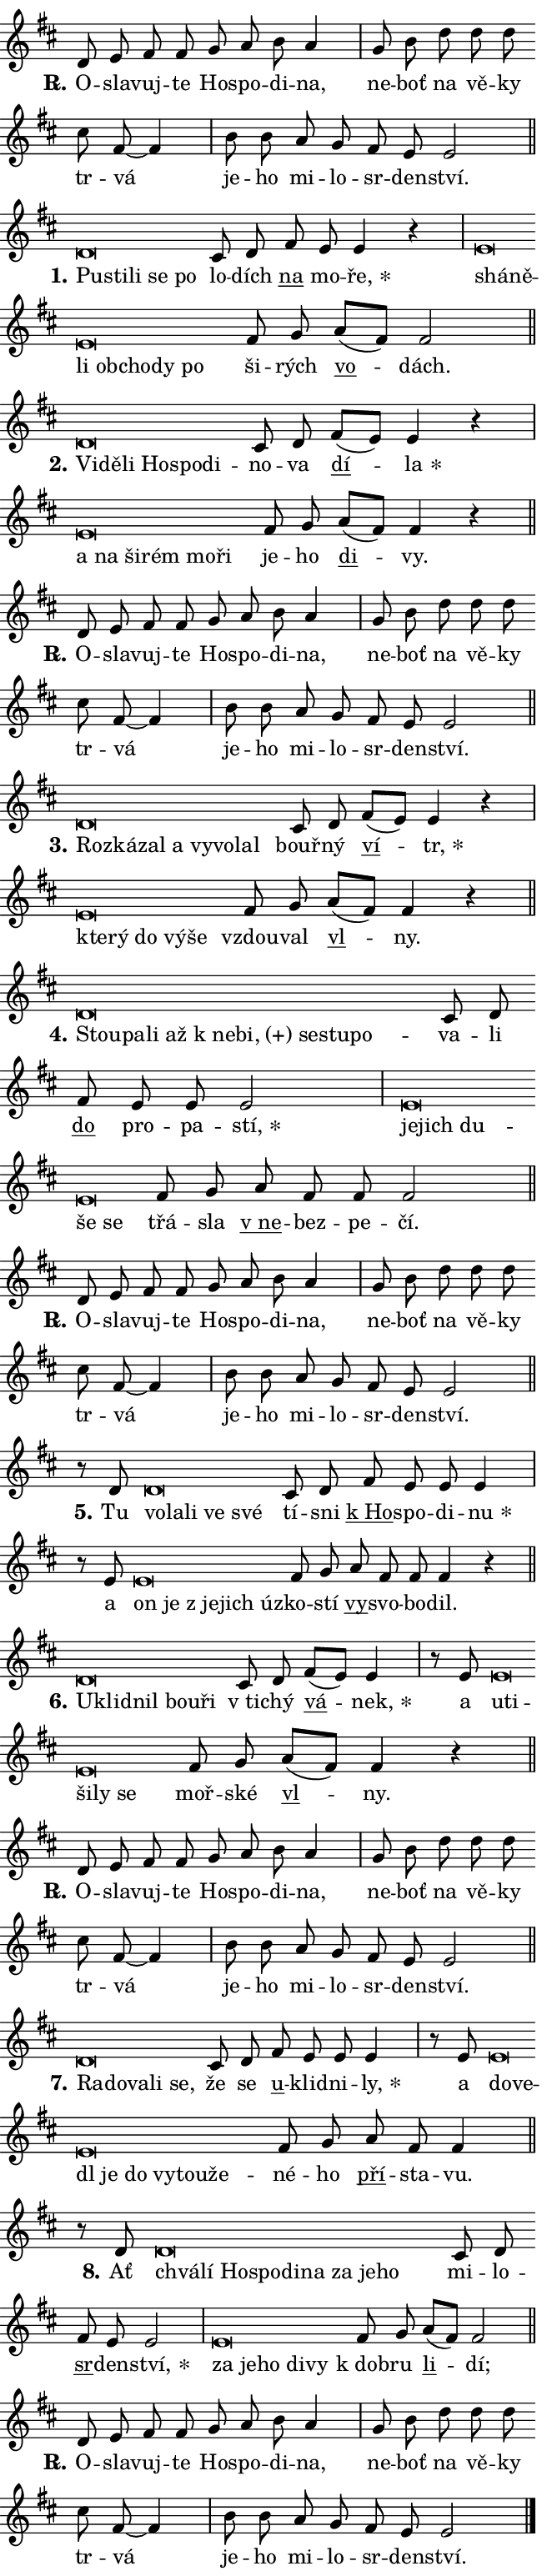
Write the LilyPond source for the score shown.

\version "2.24.0"
\header { tagline = "" }
\paper {
  indent = 0\cm
  top-margin = 0\cm
  right-margin = 0.13\cm % to fit lyric hyphens
  bottom-margin = 0\cm
  left-margin = 0\cm
  paper-width = 11\cm
  page-breaking = #ly:one-page-breaking
  system-system-spacing.basic-distance = #11
  score-system-spacing.basic-distance = #11
  ragged-last = ##f
}


%% Author: Thomas Morley
%% https://lists.gnu.org/archive/html/lilypond-user/2020-05/msg00002.html
#(define (line-position grob)
"Returns position of @var[grob} in current system:
   @code{'start}, if at first time-step
   @code{'end}, if at last time-step
   @code{'middle} otherwise
"
  (let* ((col (ly:item-get-column grob))
         (ln (ly:grob-object col 'left-neighbor))
         (rn (ly:grob-object col 'right-neighbor))
         (col-to-check-left (if (ly:grob? ln) ln col))
         (col-to-check-right (if (ly:grob? rn) rn col))
         (break-dir-left
           (and
             (ly:grob-property col-to-check-left 'non-musical #f)
             (ly:item-break-dir col-to-check-left)))
         (break-dir-right
           (and
             (ly:grob-property col-to-check-right 'non-musical #f)
             (ly:item-break-dir col-to-check-right))))
        (cond ((eqv? 1 break-dir-left) 'start)
              ((eqv? -1 break-dir-right) 'end)
              (else 'middle))))

#(define (tranparent-at-line-position vctor)
  (lambda (grob)
  "Relying on @code{line-position} select the relevant enry from @var{vctor}.
Used to determine transparency,"
    (case (line-position grob)
      ((end) (not (vector-ref vctor 0)))
      ((middle) (not (vector-ref vctor 1)))
      ((start) (not (vector-ref vctor 2))))))

noteHeadBreakVisibility =
#(define-music-function (break-visibility)(vector?)
"Makes @code{NoteHead}s transparent relying on @var{break-visibility}"
#{
  \override NoteHead.transparent =
    #(tranparent-at-line-position break-visibility)
#})

#(define delete-ledgers-for-transparent-note-heads
  (lambda (grob)
    "Reads whether a @code{NoteHead} is transparent.
If so this @code{NoteHead} is removed from @code{'note-heads} from
@var{grob}, which is supposed to be @code{LedgerLineSpanner}.
As a result ledgers are not printed for this @code{NoteHead}"
    (let* ((nhds-array (ly:grob-object grob 'note-heads))
           (nhds-list
             (if (ly:grob-array? nhds-array)
                 (ly:grob-array->list nhds-array)
                 '()))
           ;; Relies on the transparent-property being done before
           ;; Staff.LedgerLineSpanner.after-line-breaking is executed.
           ;; This is fragile ...
           (to-keep
             (remove
               (lambda (nhd)
                 (ly:grob-property nhd 'transparent #f))
               nhds-list)))
      ;; TODO find a better method to iterate over grob-arrays, similiar
      ;; to filter/remove etc for lists
      ;; For now rebuilt from scratch
      (set! (ly:grob-object grob 'note-heads)  '())
      (for-each
        (lambda (nhd)
          (ly:pointer-group-interface::add-grob grob 'note-heads nhd))
        to-keep))))

squashNotes = {
  \override NoteHead.X-extent = #'(-0.2 . 0.2)
  \override NoteHead.Y-extent = #'(-0.75 . 0)
  \override NoteHead.stencil =
    #(lambda (grob)
       (let ((pos (ly:grob-property grob 'staff-position)))
         (begin
           (if (< pos -7) (display "ERROR: Lower brevis then expected\n") (display ""))
           (if (<= pos -6) ly:text-interface::print ly:note-head::print))))
}
unSquashNotes = {
  \revert NoteHead.X-extent
  \revert NoteHead.Y-extent
  \revert NoteHead.stencil
}

hideNotes = \noteHeadBreakVisibility #begin-of-line-visible
unHideNotes = \noteHeadBreakVisibility #all-visible

% work-around for resetting accidentals
% https://lilypond.org/doc/v2.23/Documentation/notation/displaying-rhythms#unmetered-music
cadenzaMeasure = {
  \cadenzaOff
  \partial 1024 s1024
  \cadenzaOn
}

#(define-markup-command (accent layout props text) (markup?)
  "Underline accented syllable"
  (interpret-markup layout props
    #{\markup \override #'(offset . 4.3) \underline { #text }#}))

responsum = \markup \concat {
  "R" \hspace #-1.05 \path #0.1 #'((moveto 0 0.07) (lineto 0.9 0.8)) \hspace #0.05 "."
}

spaceSize = #0.6828661417322834 % exact space size for TeX Gyre Schola

\layout {
  \context {
    \Staff
    \remove "Time_signature_engraver"
    \override LedgerLineSpanner.after-line-breaking = #delete-ledgers-for-transparent-note-heads
  }
  \context {
    \Lyrics {
      \override LyricSpace.minimum-distance = \spaceSize
      \override LyricText.font-name = #"TeX Gyre Schola"
      \override LyricText.font-size = 1
      \override StanzaNumber.font-name = #"TeX Gyre Schola Bold"
      \override StanzaNumber.font-size = 1
    }
  }
  \context {
    \Score 
    \override NoteHead.text =
      #(lambda (grob) 
        (let ((pos (ly:grob-property grob 'staff-position)))
          #{\markup {
            \combine
              \halign #-0.55 \raise #(if (= pos -6) 0 0.5) \override #'(thickness . 2) \draw-line #'(3.2 . 0)
              \musicglyph "noteheads.sM1"
          }#}))
  }
}

% magnetic-lyrics.ily
%
%   written by
%     Jean Abou Samra <jean@abou-samra.fr>
%     Werner Lemberg <wl@gnu.org>
%
%   adapted by
%     Jiri Hon <jiri.hon@gmail.com>
%
% Version 2022-Apr-15

% https://www.mail-archive.com/lilypond-user@gnu.org/msg149350.html

#(define (Left_hyphen_pointer_engraver context)
   "Collect syllable-hyphen-syllable occurrences in lyrics and store
them in properties.  This engraver only looks to the left.  For
example, if the lyrics input is @code{foo -- bar}, it does the
following.

@itemize @bullet
@item
Set the @code{text} property of the @code{LyricHyphen} grob between
@q{foo} and @q{bar} to @code{foo}.

@item
Set the @code{left-hyphen} property of the @code{LyricText} grob with
text @q{foo} to the @code{LyricHyphen} grob between @q{foo} and
@q{bar}.
@end itemize

Use this auxiliary engraver in combination with the
@code{lyric-@/text::@/apply-@/magnetic-@/offset!} hook."
   (let ((hyphen #f)
         (text #f))
     (make-engraver
      (acknowledgers
       ((lyric-syllable-interface engraver grob source-engraver)
        (set! text grob)))
      (end-acknowledgers
       ((lyric-hyphen-interface engraver grob source-engraver)
        ;(when (not (grob::has-interface grob 'lyric-space-interface))
          (set! hyphen grob)));)
      ((stop-translation-timestep engraver)
       (when (and text hyphen)
         (ly:grob-set-object! text 'left-hyphen hyphen))
       (set! text #f)
       (set! hyphen #f)))))

#(define (lyric-text::apply-magnetic-offset! grob)
   "If the space between two syllables is less than the value in
property @code{LyricText@/.details@/.squash-threshold}, move the right
syllable to the left so that it gets concatenated with the left
syllable.

Use this function as a hook for
@code{LyricText@/.after-@/line-@/breaking} if the
@code{Left_@/hyphen_@/pointer_@/engraver} is active."
   (let ((hyphen (ly:grob-object grob 'left-hyphen #f)))
     (when hyphen
       (let ((left-text (ly:spanner-bound hyphen LEFT)))
         (when (grob::has-interface left-text 'lyric-syllable-interface)
           (let* ((common (ly:grob-common-refpoint grob left-text X))
                  (this-x-ext (ly:grob-extent grob common X))
                  (left-x-ext
                   (begin
                     ;; Trigger magnetism for left-text.
                     (ly:grob-property left-text 'after-line-breaking)
                     (ly:grob-extent left-text common X)))
                  ;; `delta` is the gap width between two syllables.
                  (delta (- (interval-start this-x-ext)
                            (interval-end left-x-ext)))
                  (details (ly:grob-property grob 'details))
                  (threshold (assoc-get 'squash-threshold details 0.2)))
             (when (< delta threshold)
               (let* (;; We have to manipulate the input text so that
                      ;; ligatures crossing syllable boundaries are not
                      ;; disabled.  For languages based on the Latin
                      ;; script this is essentially a beautification.
                      ;; However, for non-Western scripts it can be a
                      ;; necessity.
                      (lt (ly:grob-property left-text 'text))
                      (rt (ly:grob-property grob 'text))
                      (is-space (grob::has-interface hyphen 'lyric-space-interface))
                      (space (if is-space " " ""))
                      (extra-delta (if is-space spaceSize 0))
                      ;; Append new syllable.
                      (ltrt-space (if (and (string? lt) (string? rt))
                                (string-append lt space rt)
                                (make-concat-markup (list lt space rt))))
                      ;; Right-align `ltrt` to the right side.
                      (ltrt-space-markup (grob-interpret-markup
                               grob
                               (make-translate-markup
                                (cons (interval-length this-x-ext) 0)
                                (make-right-align-markup ltrt-space)))))
                 (begin
                   ;; Don't print `left-text`.
                   (ly:grob-set-property! left-text 'stencil #f)
                   ;; Set text and stencil (which holds all collected
                   ;; syllables so far) and shift it to the left.
                   (ly:grob-set-property! grob 'text ltrt-space)
                   (ly:grob-set-property! grob 'stencil ltrt-space-markup)
                   (ly:grob-translate-axis! grob (- (- delta extra-delta)) X))))))))))


#(define (lyric-hyphen::displace-bounds-first grob)
   ;; Make very sure this callback isn't triggered too early.
   (let ((left (ly:spanner-bound grob LEFT))
         (right (ly:spanner-bound grob RIGHT)))
     (ly:grob-property left 'after-line-breaking)
     (ly:grob-property right 'after-line-breaking)
     (ly:lyric-hyphen::print grob)))

squashThreshold = #0.4

\layout {
  \context {
    \Lyrics
    \consists #Left_hyphen_pointer_engraver
    \override LyricText.after-line-breaking =
      #lyric-text::apply-magnetic-offset!
    \override LyricHyphen.stencil = #lyric-hyphen::displace-bounds-first
    \override LyricText.details.squash-threshold = \squashThreshold
    \override LyricHyphen.minimum-distance = 0
    \override LyricHyphen.minimum-length = \squashThreshold
  }
}

squashText = \override LyricText.details.squash-threshold = 9999
unSquashText = \override LyricText.details.squash-threshold = \squashThreshold

leftText = \override LyricText.self-alignment-X = #LEFT
unLeftText = \revert LyricText.self-alignment-X

starOffset = #(lambda (grob) 
                (let ((x_offset (ly:self-alignment-interface::aligned-on-x-parent grob)))
                  (if (= x_offset 0) 0 (+ x_offset 1.2))))

star = #(define-music-function (syllable)(string?)
"Append star separator at the end of a syllable"
#{
  \once \override LyricText.X-offset = #starOffset
  \lyricmode { \markup {
    #syllable
    \override #'((font-name . "TeX Gyre Schola Bold")) \hspace #0.2 \lower #0.65 \larger "*"
  } }
#})

starAccent = #(define-music-function (syllable)(string?)
"Append star separator at the end of a syllable and make accent"
#{
  \once \override LyricText.X-offset = #starOffset
  \lyricmode { \markup {
    \accent #syllable
    \override #'((font-name . "TeX Gyre Schola Bold")) \hspace #0.2 \lower #0.65 \larger "*"
  } }
#})

breath = #(define-music-function (syllable)(string?)
"Append breathing indicator at the end of a syllable"
#{
  \lyricmode { \markup { #syllable "+" } }
#})

optionalBreath = #(define-music-function (syllable)(string?)
"Append optional breathing indicator at the end of a syllable"
#{
  \lyricmode { \markup { #syllable "(+)" } }
#})


\score {
    <<
        \new Voice = "melody" { \cadenzaOn \key d \major \relative { d'8 e fis fis g a b a4 \cadenzaMeasure \bar "|" g8 b d d d \bar "" cis fis,~ fis4 \cadenzaMeasure \bar "|" b8 b a g fis e e2 \cadenzaMeasure \bar "||" \break } }
        \new Lyrics \lyricsto "melody" { \lyricmode { \set stanza = \responsum
O -- sla -- vuj -- te Ho -- spo -- di -- na, ne -- boť na vě -- ky tr -- vá je -- ho mi -- lo -- sr -- den -- ství. } }
    >>
    \layout {}
}

\score {
    <<
        \new Voice = "melody" { \cadenzaOn \key d \major \relative { \squashNotes d'\breve*1/16 \hideNotes \breve*1/16 \bar "" \breve*1/16 \bar "" \breve*1/16 \breve*1/16 \bar "" \unHideNotes \unSquashNotes cis8 d \bar "" fis e e4 r \cadenzaMeasure \bar "|" \squashNotes e\breve*1/16 \hideNotes \breve*1/16 \bar "" \breve*1/16 \bar "" \breve*1/16 \bar "" \breve*1/16 \bar "" \breve*1/16 \breve*1/16 \bar "" \unHideNotes \unSquashNotes fis8 g \bar "" a[( fis)] fis2 \cadenzaMeasure \bar "||" \break } }
        \new Lyrics \lyricsto "melody" { \lyricmode { \set stanza = "1."
\leftText Pu -- \squashText sti -- li se po \unLeftText \unSquashText lo -- dích \markup \accent na mo -- \star ře, \leftText shá -- \squashText ně -- li ob -- cho -- dy po \unLeftText \unSquashText ši -- rých \markup \accent vo -- dách. } }
    >>
    \layout {}
}

\score {
    <<
        \new Voice = "melody" { \cadenzaOn \key d \major \relative { \squashNotes d'\breve*1/16 \hideNotes \breve*1/16 \bar "" \breve*1/16 \bar "" \breve*1/16 \bar "" \breve*1/16 \breve*1/16 \bar "" \unHideNotes \unSquashNotes cis8 d \bar "" fis[( e)] e4 r \cadenzaMeasure \bar "|" \squashNotes e\breve*1/16 \hideNotes \breve*1/16 \bar "" \breve*1/16 \bar "" \breve*1/16 \bar "" \breve*1/16 \breve*1/16 \bar "" \unHideNotes \unSquashNotes fis8 g \bar "" a[( fis)] fis4 r \cadenzaMeasure \bar "||" \break } }
        \new Lyrics \lyricsto "melody" { \lyricmode { \set stanza = "2."
\leftText Vi -- \squashText dě -- li Ho -- spo -- di -- \unLeftText \unSquashText no -- va \markup \accent dí -- \star la \leftText a \squashText na ši -- rém mo -- ři \unLeftText \unSquashText je -- ho \markup \accent di -- vy. } }
    >>
    \layout {}
}

\score {
    <<
        \new Voice = "melody" { \cadenzaOn \key d \major \relative { d'8 e fis fis g a b a4 \cadenzaMeasure \bar "|" g8 b d d d \bar "" cis fis,~ fis4 \cadenzaMeasure \bar "|" b8 b a g fis e e2 \cadenzaMeasure \bar "||" \break } }
        \new Lyrics \lyricsto "melody" { \lyricmode { \set stanza = \responsum
O -- sla -- vuj -- te Ho -- spo -- di -- na, ne -- boť na vě -- ky tr -- vá je -- ho mi -- lo -- sr -- den -- ství. } }
    >>
    \layout {}
}

\score {
    <<
        \new Voice = "melody" { \cadenzaOn \key d \major \relative { \squashNotes d'\breve*1/16 \hideNotes \breve*1/16 \bar "" \breve*1/16 \bar "" \breve*1/16 \bar "" \breve*1/16 \bar "" \breve*1/16 \breve*1/16 \bar "" \unHideNotes \unSquashNotes cis8 d \bar "" fis[( e)] e4 r \cadenzaMeasure \bar "|" \squashNotes e\breve*1/16 \hideNotes \breve*1/16 \bar "" \breve*1/16 \bar "" \breve*1/16 \breve*1/16 \bar "" \unHideNotes \unSquashNotes fis8 g \bar "" a[( fis)] fis4 r \cadenzaMeasure \bar "||" \break } }
        \new Lyrics \lyricsto "melody" { \lyricmode { \set stanza = "3."
\leftText Roz -- \squashText ká -- zal a vy -- vo -- lal \unLeftText \unSquashText bouř -- ný \markup \accent ví -- \star tr, \leftText kte -- \squashText rý do vý -- še \unLeftText \unSquashText vzdou -- val \markup \accent vl -- ny. } }
    >>
    \layout {}
}

\score {
    <<
        \new Voice = "melody" { \cadenzaOn \key d \major \relative { \squashNotes d'\breve*1/16 \hideNotes \breve*1/16 \bar "" \breve*1/16 \bar "" \breve*1/16 \bar "" \breve*1/16 \bar "" \breve*1/16 \bar "" \breve*1/16 \bar "" \breve*1/16 \breve*1/16 \bar "" \unHideNotes \unSquashNotes cis8 d \bar "" fis e e e2 \cadenzaMeasure \bar "|" \squashNotes e\breve*1/16 \hideNotes \breve*1/16 \bar "" \breve*1/16 \bar "" \breve*1/16 \breve*1/16 \bar "" \unHideNotes \unSquashNotes fis8 g \bar "" a fis fis fis2 \cadenzaMeasure \bar "||" \break } }
        \new Lyrics \lyricsto "melody" { \lyricmode { \set stanza = "4."
\leftText Stou -- \squashText pa -- li až "k ne" -- \optionalBreath bi, se -- stu -- po -- \unLeftText \unSquashText va -- li \markup \accent do pro -- pa -- \star stí, \leftText je -- \squashText jich du -- še se \unLeftText \unSquashText třá -- sla \markup \accent "v ne" -- bez -- pe -- čí. } }
    >>
    \layout {}
}

\score {
    <<
        \new Voice = "melody" { \cadenzaOn \key d \major \relative { d'8 e fis fis g a b a4 \cadenzaMeasure \bar "|" g8 b d d d \bar "" cis fis,~ fis4 \cadenzaMeasure \bar "|" b8 b a g fis e e2 \cadenzaMeasure \bar "||" \break } }
        \new Lyrics \lyricsto "melody" { \lyricmode { \set stanza = \responsum
O -- sla -- vuj -- te Ho -- spo -- di -- na, ne -- boť na vě -- ky tr -- vá je -- ho mi -- lo -- sr -- den -- ství. } }
    >>
    \layout {}
}

\score {
    <<
        \new Voice = "melody" { \cadenzaOn \key d \major \relative { r8 d'8 \squashNotes d\breve*1/16 \hideNotes \breve*1/16 \bar "" \breve*1/16 \bar "" \breve*1/16 \breve*1/16 \bar "" \unHideNotes \unSquashNotes cis8 d \bar "" fis e e e4 \cadenzaMeasure \bar "|" r8 e \squashNotes e\breve*1/16 \hideNotes \breve*1/16 \bar "" \breve*1/16 \bar "" \breve*1/16 \breve*1/16 \bar "" \unHideNotes \unSquashNotes fis8 g \bar "" a fis fis fis4 r \cadenzaMeasure \bar "||" \break } }
        \new Lyrics \lyricsto "melody" { \lyricmode { \set stanza = "5."
Tu \leftText vo -- \squashText la -- li ve své \unLeftText \unSquashText tí -- sni \markup \accent "k Ho" -- spo -- di -- \star nu a \leftText on \squashText je "z je" -- jich úz -- \unLeftText \unSquashText ko -- stí \markup \accent vy -- svo -- bo -- dil. } }
    >>
    \layout {}
}

\score {
    <<
        \new Voice = "melody" { \cadenzaOn \key d \major \relative { \squashNotes d'\breve*1/16 \hideNotes \breve*1/16 \bar "" \breve*1/16 \bar "" \breve*1/16 \breve*1/16 \bar "" \unHideNotes \unSquashNotes cis8 d \bar "" fis[( e)] e4 \cadenzaMeasure \bar "|" r8 e8 \squashNotes e\breve*1/16 \hideNotes \breve*1/16 \bar "" \breve*1/16 \bar "" \breve*1/16 \breve*1/16 \bar "" \unHideNotes \unSquashNotes fis8 g \bar "" a[( fis)] fis4 r \cadenzaMeasure \bar "||" \break } }
        \new Lyrics \lyricsto "melody" { \lyricmode { \set stanza = "6."
\leftText U -- \squashText klid -- nil bou -- ři \unLeftText \unSquashText "v ti" -- chý \markup \accent vá -- \star nek, a \leftText u -- \squashText ti -- ši -- ly se \unLeftText \unSquashText moř -- ské \markup \accent vl -- ny. } }
    >>
    \layout {}
}

\score {
    <<
        \new Voice = "melody" { \cadenzaOn \key d \major \relative { d'8 e fis fis g a b a4 \cadenzaMeasure \bar "|" g8 b d d d \bar "" cis fis,~ fis4 \cadenzaMeasure \bar "|" b8 b a g fis e e2 \cadenzaMeasure \bar "||" \break } }
        \new Lyrics \lyricsto "melody" { \lyricmode { \set stanza = \responsum
O -- sla -- vuj -- te Ho -- spo -- di -- na, ne -- boť na vě -- ky tr -- vá je -- ho mi -- lo -- sr -- den -- ství. } }
    >>
    \layout {}
}

\score {
    <<
        \new Voice = "melody" { \cadenzaOn \key d \major \relative { \squashNotes d'\breve*1/16 \hideNotes \breve*1/16 \bar "" \breve*1/16 \bar "" \breve*1/16 \breve*1/16 \bar "" \unHideNotes \unSquashNotes cis8 d \bar "" fis e e e4 \cadenzaMeasure \bar "|" r8 e8 \squashNotes e\breve*1/16 \hideNotes \breve*1/16 \bar "" \breve*1/16 \bar "" \breve*1/16 \bar "" \breve*1/16 \bar "" \breve*1/16 \bar "" \breve*1/16 \breve*1/16 \bar "" \unHideNotes \unSquashNotes fis8 g \bar "" a fis fis4 \cadenzaMeasure \bar "||" \break } }
        \new Lyrics \lyricsto "melody" { \lyricmode { \set stanza = "7."
\leftText Ra -- \squashText do -- va -- li se, \unLeftText \unSquashText že se \markup \accent u -- klid -- ni -- \star ly, a \leftText do -- \squashText ve -- dl je do vy -- tou -- že -- \unLeftText \unSquashText né -- ho \markup \accent pří -- sta -- vu. } }
    >>
    \layout {}
}

\score {
    <<
        \new Voice = "melody" { \cadenzaOn \key d \major \relative { r8 d'8 \squashNotes d\breve*1/16 \hideNotes \breve*1/16 \bar "" \breve*1/16 \bar "" \breve*1/16 \bar "" \breve*1/16 \bar "" \breve*1/16 \bar "" \breve*1/16 \bar "" \breve*1/16 \breve*1/16 \bar "" \unHideNotes \unSquashNotes cis8 d \bar "" fis e e2 \cadenzaMeasure \bar "|" \squashNotes e\breve*1/16 \hideNotes \breve*1/16 \bar "" \breve*1/16 \bar "" \breve*1/16 \breve*1/16 \bar "" \unHideNotes \unSquashNotes fis8 g \bar "" a[( fis)] fis2 \cadenzaMeasure \bar "||" \break } }
        \new Lyrics \lyricsto "melody" { \lyricmode { \set stanza = "8."
Ať \leftText chvá -- \squashText lí Ho -- spo -- di -- na za je -- ho \unLeftText \unSquashText mi -- lo -- \markup \accent sr -- den -- \star ství, \leftText za \squashText je -- ho di -- vy \unLeftText \unSquashText "k dob" -- ru \markup \accent li -- dí; } }
    >>
    \layout {}
}

\score {
    <<
        \new Voice = "melody" { \cadenzaOn \key d \major \relative { d'8 e fis fis g a b a4 \cadenzaMeasure \bar "|" g8 b d d d \bar "" cis fis,~ fis4 \cadenzaMeasure \bar "|" b8 b a g fis e e2 \cadenzaMeasure \bar "||" \break } \bar "|." }
        \new Lyrics \lyricsto "melody" { \lyricmode { \set stanza = \responsum
O -- sla -- vuj -- te Ho -- spo -- di -- na, ne -- boť na vě -- ky tr -- vá je -- ho mi -- lo -- sr -- den -- ství. } }
    >>
    \layout {}
}
